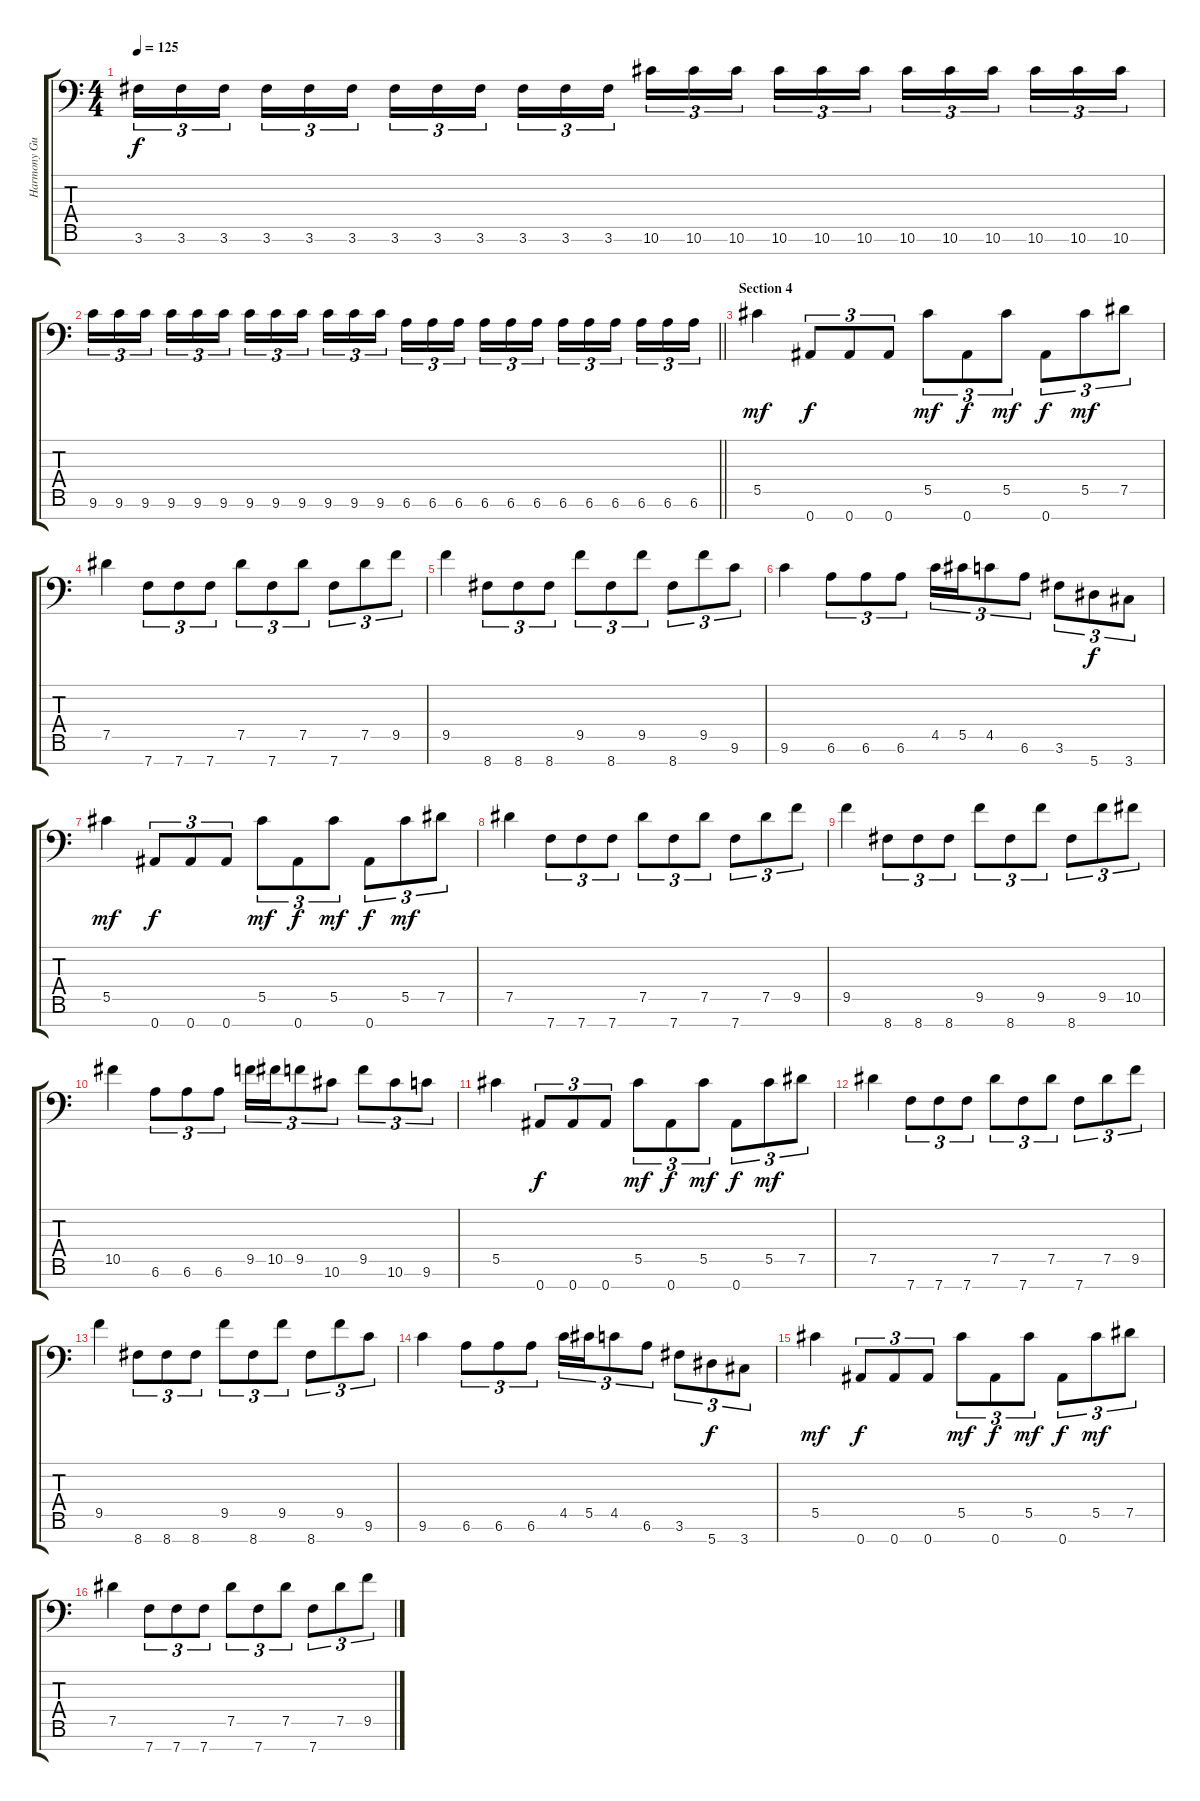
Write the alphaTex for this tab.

\track ("Harmony Guitar" "Harmony Gu") {instrument distortionguitar}
\staff {score tabs}
\tuning (Eb4 Bb3 Gb3 Db3 Ab2 Eb2 Bb1) {hide}
\ts (4 4)
\tempo 125
\clef f4
\ks c
3.6.16{tu (3 2) dy f} 3.6.16{tu (3 2)} 3.6.16{tu (3 2) beam splitsecondary} 3.6.16{tu (3 2)} 3.6.16{tu (3 2)} 3.6.16{tu (3 2)} 3.6.16{tu (3 2)} 3.6.16{tu (3 2)} 3.6.16{tu (3 2) beam splitsecondary} 3.6.16{tu (3 2)} 3.6.16{tu (3 2)} 3.6.16{tu (3 2)} 10.6.16{tu (3 2)} 10.6.16{tu (3 2)} 10.6.16{tu (3 2) beam splitsecondary} 10.6.16{tu (3 2)} 10.6.16{tu (3 2)} 10.6.16{tu (3 2)} 10.6.16{tu (3 2)} 10.6.16{tu (3 2)} 10.6.16{tu (3 2) beam splitsecondary} 10.6.16{tu (3 2)} 10.6.16{tu (3 2)} 10.6.16{tu (3 2)} |
\barLineRight lightlight
9.6.16{tu (3 2)} 9.6.16{tu (3 2)} 9.6.16{tu (3 2) beam splitsecondary} 9.6.16{tu (3 2)} 9.6.16{tu (3 2)} 9.6.16{tu (3 2)} 9.6.16{tu (3 2)} 9.6.16{tu (3 2)} 9.6.16{tu (3 2) beam splitsecondary} 9.6.16{tu (3 2)} 9.6.16{tu (3 2)} 9.6.16{tu (3 2)} 6.6.16{tu (3 2)} 6.6.16{tu (3 2)} 6.6.16{tu (3 2) beam splitsecondary} 6.6.16{tu (3 2)} 6.6.16{tu (3 2)} 6.6.16{tu (3 2)} 6.6.16{tu (3 2)} 6.6.16{tu (3 2)} 6.6.16{tu (3 2) beam splitsecondary} 6.6.16{tu (3 2)} 6.6.16{tu (3 2)} 6.6.16{tu (3 2)} |
\section ("" "Section 4")
5.5.4{dy mf} 0.7.8{tu (3 2) dy f} 0.7.8{tu (3 2)} 0.7.8{tu (3 2)} 5.5.8{tu (3 2) dy mf} 0.7.8{tu (3 2) dy f} 5.5.8{tu (3 2) dy mf} 0.7.8{tu (3 2) dy f} 5.5.8{tu (3 2) dy mf} 7.5.8{tu (3 2)} |
7.5.4 7.7.8{tu (3 2)} 7.7.8{tu (3 2)} 7.7.8{tu (3 2)} 7.5.8{tu (3 2)} 7.7.8{tu (3 2)} 7.5.8{tu (3 2)} 7.7.8{tu (3 2)} 7.5.8{tu (3 2)} 9.5.8{tu (3 2)} |
9.5.4 8.7.8{tu (3 2)} 8.7.8{tu (3 2)} 8.7.8{tu (3 2)} 9.5.8{tu (3 2)} 8.7.8{tu (3 2)} 9.5.8{tu (3 2)} 8.7.8{tu (3 2)} 9.5.8{tu (3 2)} 9.6.8{tu (3 2)} |
9.6.4 6.6.8{tu (3 2)} 6.6.8{tu (3 2)} 6.6.8{tu (3 2)} 4.5.16{tu (3 2)} 5.5.16{tu (3 2)} 4.5.8{tu (3 2)} 6.6.8{tu (3 2)} 3.6.8{tu (3 2)} 5.7.8{tu (3 2) dy f} 3.7.8{tu (3 2)} |
5.5.4{dy mf} 0.7.8{tu (3 2) dy f} 0.7.8{tu (3 2)} 0.7.8{tu (3 2)} 5.5.8{tu (3 2) dy mf} 0.7.8{tu (3 2) dy f} 5.5.8{tu (3 2) dy mf} 0.7.8{tu (3 2) dy f} 5.5.8{tu (3 2) dy mf} 7.5.8{tu (3 2)} |
7.5.4 7.7.8{tu (3 2)} 7.7.8{tu (3 2)} 7.7.8{tu (3 2)} 7.5.8{tu (3 2)} 7.7.8{tu (3 2)} 7.5.8{tu (3 2)} 7.7.8{tu (3 2)} 7.5.8{tu (3 2)} 9.5.8{tu (3 2)} |
9.5.4 8.7.8{tu (3 2)} 8.7.8{tu (3 2)} 8.7.8{tu (3 2)} 9.5.8{tu (3 2)} 8.7.8{tu (3 2)} 9.5.8{tu (3 2)} 8.7.8{tu (3 2)} 9.5.8{tu (3 2)} 10.5.8{tu (3 2)} |
10.5.4 6.6.8{tu (3 2)} 6.6.8{tu (3 2)} 6.6.8{tu (3 2)} 9.5.16{tu (3 2)} 10.5.16{tu (3 2)} 9.5.8{tu (3 2)} 10.6.8{tu (3 2)} 9.5.8{tu (3 2)} 10.6.8{tu (3 2)} 9.6.8{tu (3 2)} |
5.5.4 0.7.8{tu (3 2) dy f} 0.7.8{tu (3 2)} 0.7.8{tu (3 2)} 5.5.8{tu (3 2) dy mf} 0.7.8{tu (3 2) dy f} 5.5.8{tu (3 2) dy mf} 0.7.8{tu (3 2) dy f} 5.5.8{tu (3 2) dy mf} 7.5.8{tu (3 2)} |
7.5.4 7.7.8{tu (3 2)} 7.7.8{tu (3 2)} 7.7.8{tu (3 2)} 7.5.8{tu (3 2)} 7.7.8{tu (3 2)} 7.5.8{tu (3 2)} 7.7.8{tu (3 2)} 7.5.8{tu (3 2)} 9.5.8{tu (3 2)} |
9.5.4 8.7.8{tu (3 2)} 8.7.8{tu (3 2)} 8.7.8{tu (3 2)} 9.5.8{tu (3 2)} 8.7.8{tu (3 2)} 9.5.8{tu (3 2)} 8.7.8{tu (3 2)} 9.5.8{tu (3 2)} 9.6.8{tu (3 2)} |
9.6.4 6.6.8{tu (3 2)} 6.6.8{tu (3 2)} 6.6.8{tu (3 2)} 4.5.16{tu (3 2)} 5.5.16{tu (3 2)} 4.5.8{tu (3 2)} 6.6.8{tu (3 2)} 3.6.8{tu (3 2)} 5.7.8{tu (3 2) dy f} 3.7.8{tu (3 2)} |
5.5.4{dy mf} 0.7.8{tu (3 2) dy f} 0.7.8{tu (3 2)} 0.7.8{tu (3 2)} 5.5.8{tu (3 2) dy mf} 0.7.8{tu (3 2) dy f} 5.5.8{tu (3 2) dy mf} 0.7.8{tu (3 2) dy f} 5.5.8{tu (3 2) dy mf} 7.5.8{tu (3 2)} |
7.5.4 7.7.8{tu (3 2)} 7.7.8{tu (3 2)} 7.7.8{tu (3 2)} 7.5.8{tu (3 2)} 7.7.8{tu (3 2)} 7.5.8{tu (3 2)} 7.7.8{tu (3 2)} 7.5.8{tu (3 2)} 9.5.8{tu (3 2)}
